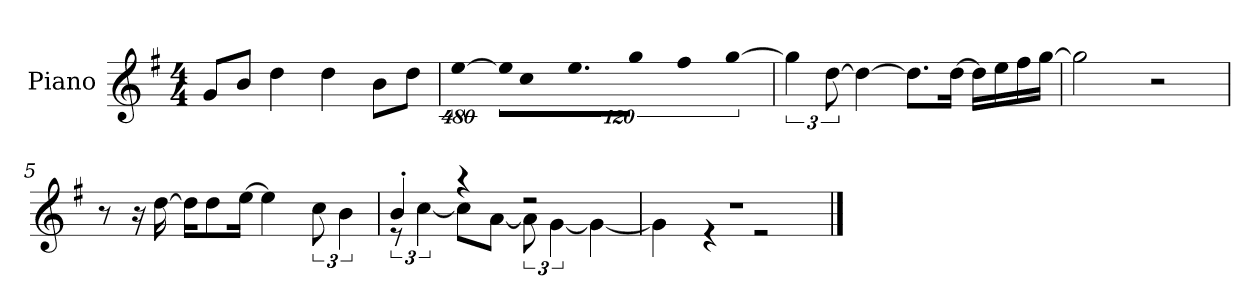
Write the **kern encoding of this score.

**kern
*part1
*staff1
*I"Piano
*I'P-no
*clefG2
*k[f#]
*M4/4
*MM90
=1
8g/L
8b/J
4dd\
4dd\
8b\L
8dd\J
=2
!LO:N:vis=4
[1920%427ee\
!LO:N:vis=16
1920%107ee\KL]
!LO:N:vis=8
640%71cc\
9.ee\
!LO:N:vis=8
640%71gg\J
!LO:N:vis=4
1920%427ff#\
!LO:N:vis=8
[640%71gg\
=3
6gg\]
[12dd\
4dd\_
8.dd\L]
[16dd\Jk
16dd\LL]
16ee\
16ff#\
[16gg\JJ
=4
2gg\]
2r
=5
8r
16r
[16dd\
16dd\KL]
8dd\
[16ee\Jk
4ee\]
12cc\
6b\
!!LO:LB:g=z
=6
*^
4b'/	12r
.	[6cc\
4r	8cc\L]
.	[8a\J
2r	12a\]
.	[6g\
.	4g\_
=7	=7
1r	4g\]
.	4r
.	2r
*v	*v
==
*-
